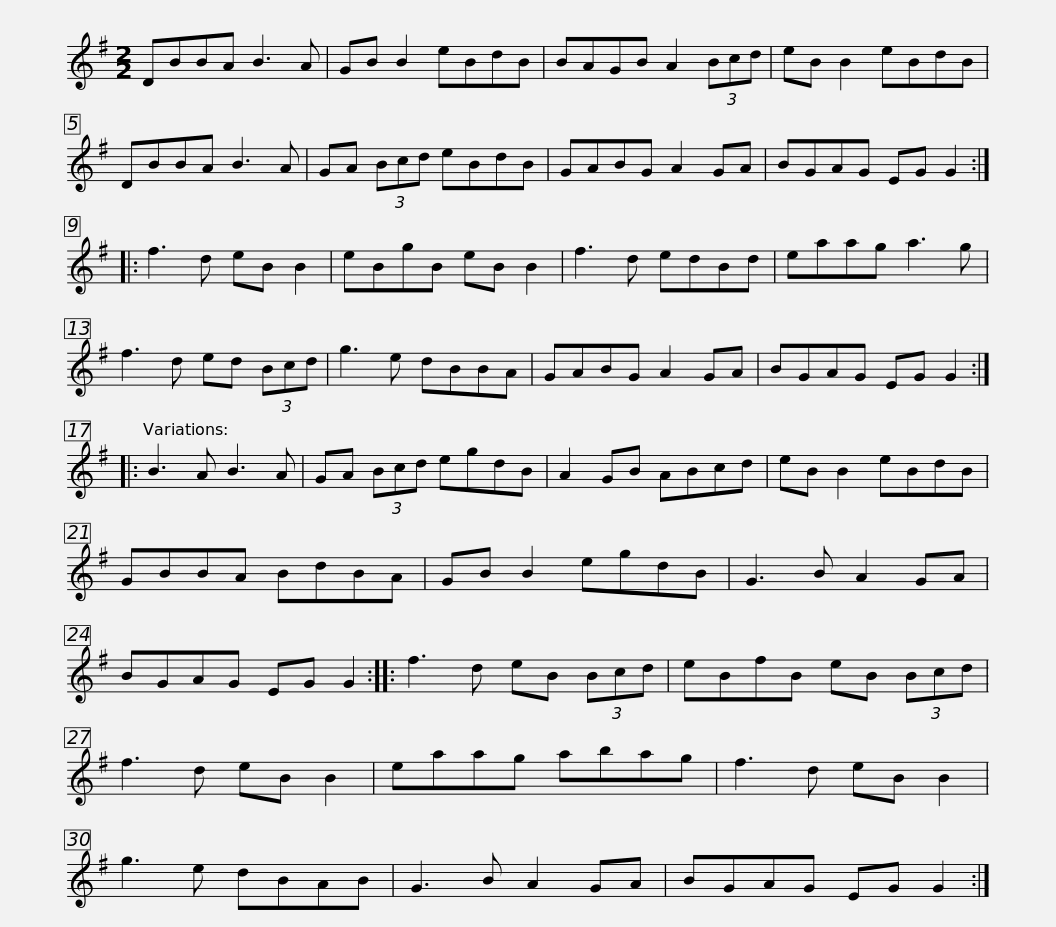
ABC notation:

X:1
L:1/8
M:2/2
I:linebreak $
K:G
V:1 treble
V:1
 DBBA B3 A | GB B2 eBdB | BAGB A2 (3Bcd | eB B2 eBdB | DBBA B3 A | %5
 GA (3Bcd eBdB |$ GABG A2 GA | BGAG EG G2 :: f3 d eB B2 | eBgB eB B2 | %10
 f3 d edBd | eaag a3 g |$ f3 d ed (3Bcd | g3 e dBBA | GABG A2 GA | %15
 BGAG EG G2 :: B3 A B3 A | GA (3Bcd egdB |$ A2 GB ABcd | eB B2 eBdB | %20
 GBBA BdBA | GB B2 egdB | G3 B A2 GA | BGAG EG G2 ::$ f3 d eB (3Bcd | %25
 eBfB eB (3Bcd | f3 d eB B2 | eaag abag | f3 d eB B2 | g3 e dBAB |$ %30
 G3 B A2 GA | BGAG EG G2 :| %32
